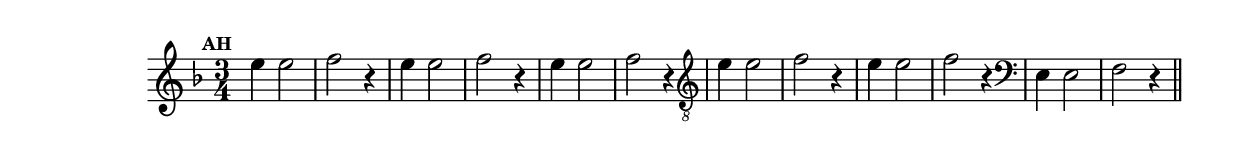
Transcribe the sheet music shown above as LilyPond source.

%% -*- coding: utf-8 -*-
\version "2.12.1"

%% \header { texidoc="Perguntas e Respostas"}

\relative c'' {

  \override Staff.TimeSignature #'style = #'()
  \time 3/4 
  \override Score.BarNumber #'transparent = ##t
  \override Score.RehearsalMark #'font-size = #-2
  \override Score.BarNumber #'transparent = ##t
  \set Score.markFormatter = #format-mark-numbers
  \key d \minor

  \mark 33

  %% CAVAQUINHO - BANJO
  \tag #'cv {
    e4 e2 | f r4 
  }

  %% BANDOLIM
  \tag #'bd {
    e4 e2 | f r4 
  }

  %% VIOLA
  \tag #'va {
    e4 e2 | f r4 
  }

  %% VIOLÃO TENOR
  \tag #'vt {
    \clef "G_8"
    e,4 e2 | f r4 
  }

  %% VIOLÃO
  \tag #'vi {
    \clef "G_8"
    e4 e2 | f r4 
  }

  %% BAIXO - BAIXOLÃO
  \tag #'bx {
    \clef bass
    e,4 e2 | f r4 
  }


  %% END DOCUMENT
  \bar "||"
}
